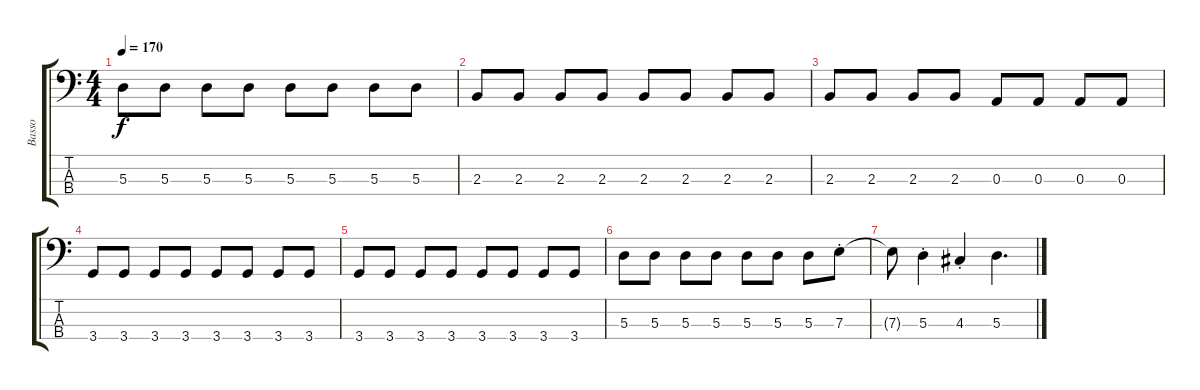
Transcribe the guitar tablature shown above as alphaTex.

\track ("Basso" "Basso") {instrument electricbassfinger}
\staff {score tabs}
\tuning (G2 D2 A1 E1) {hide}
\ts (4 4)
\tempo 170
\clef f4
\ks c
5.3.8{dy f} 5.3.8 5.3.8 5.3.8 5.3.8 5.3.8 5.3.8 5.3.8 |
2.3.8 2.3.8 2.3.8 2.3.8 2.3.8 2.3.8 2.3.8 2.3.8 |
2.3.8 2.3.8 2.3.8 2.3.8 0.3.8 0.3.8 0.3.8 0.3.8 |
3.4.8 3.4.8 3.4.8 3.4.8 3.4.8 3.4.8 3.4.8 3.4.8 |
3.4.8 3.4.8 3.4.8 3.4.8 3.4.8 3.4.8 3.4.8 3.4.8 |
5.3.8 5.3.8 5.3.8 5.3.8 5.3.8 5.3.8 5.3.8 7.3{st}.8 |
7.3{t}.8 5.3{st}.4 4.3{st}.4 5.3.4{d}
